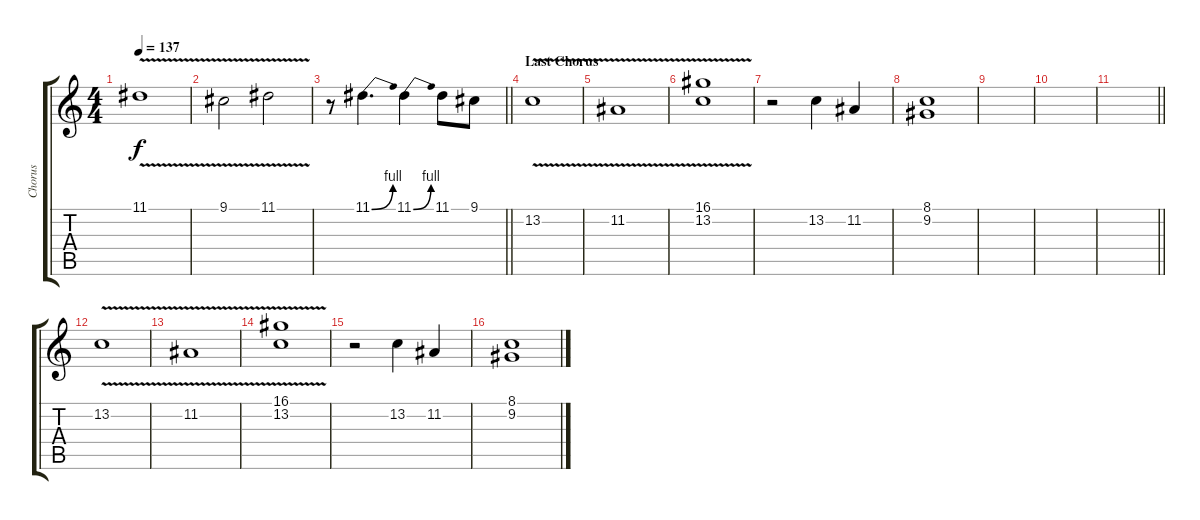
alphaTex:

\track ("Chorus" "Chorus") {instrument voiceoohs}
\staff {score tabs}
\tuning (E4 B3 G3 D3 A2 E2) {hide}
\ts (4 4)
\tempo 137
\clef g2
\ks c
11.1{v}.1{dy f} |
9.1{v}.2 11.1{v}.2 |
\barLineRight lightlight
r.8 11.1{be (bend 0 0 60 4)}.4{d} 11.1{be (bend 0 0 60 4)}.4 11.1.8 9.1.8 |
\section ("" "Last Chorus")
13.2{v}.1 |
11.2{v}.1 |
(16.1{v} 13.2).1 |
r.2 13.2.4 11.2.4 |
(8.1 9.2).1 |
|
|
\barLineRight lightlight
|
13.2{v}.1 |
11.2{v}.1 |
(16.1{v} 13.2).1 |
r.2 13.2.4 11.2.4 |
(8.1 9.2).1
